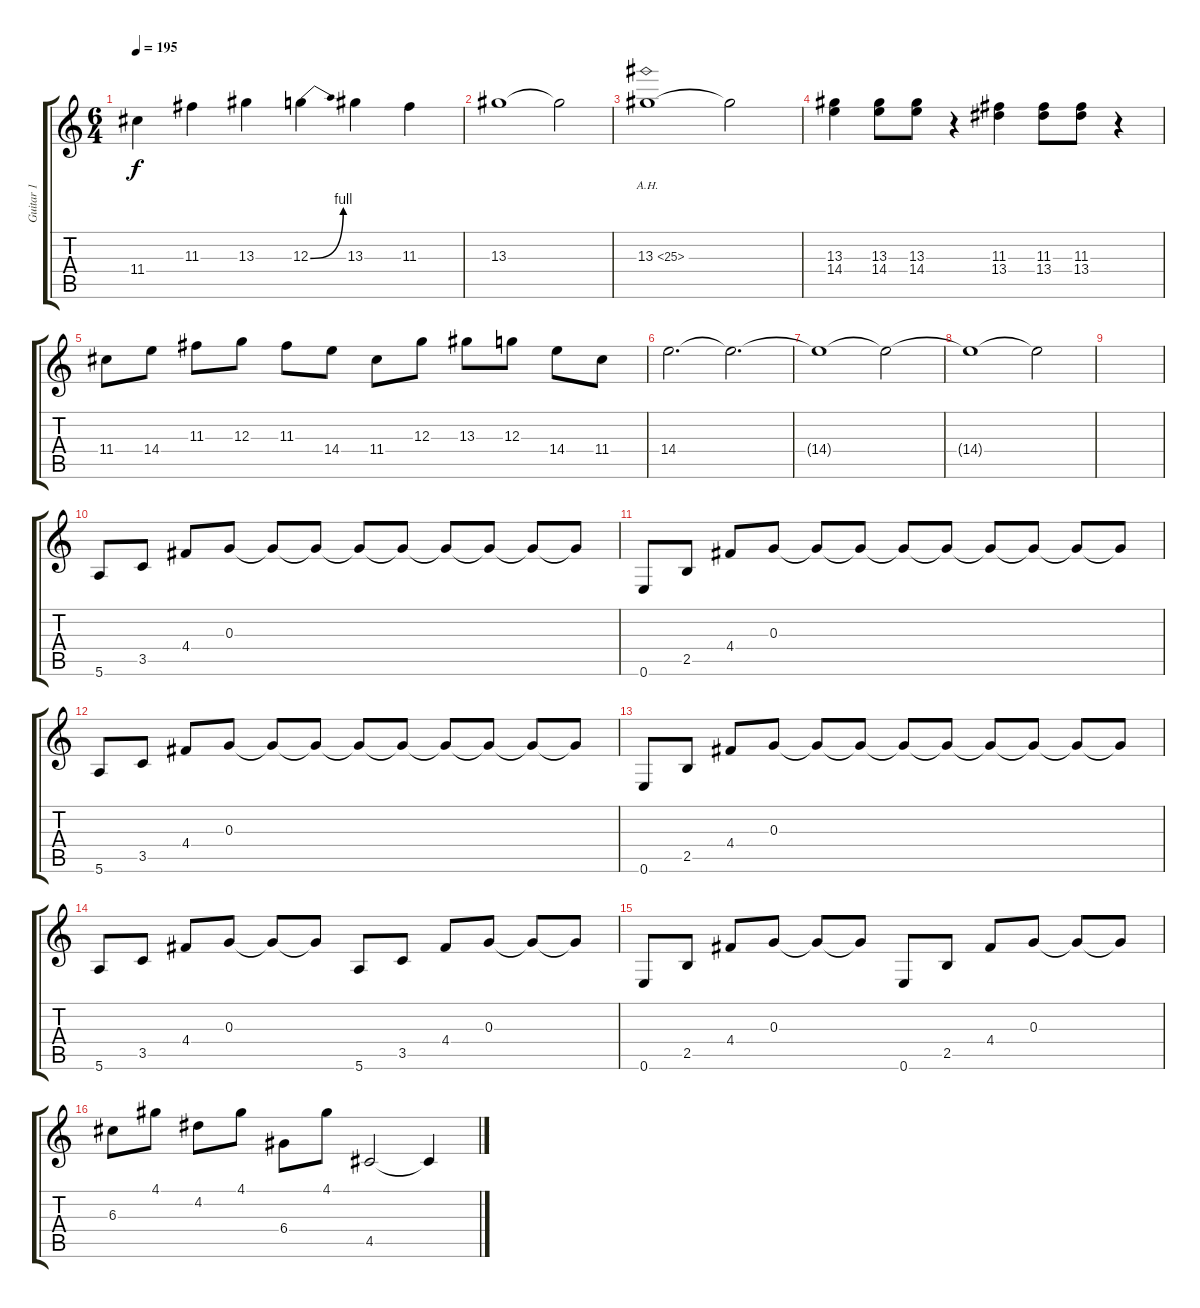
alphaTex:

\track ("Guitar 1" "Guitar 1") {solo instrument distortionguitar}
\staff {score tabs}
\tuning (E4 B3 G3 D3 A2 E2) {hide}
\ts (6 4)
\tempo 195
\clef g2
\ks c
11.4.4{dy f} 11.3.4 13.3.4 12.3{be (bend 0 0 60 4)}.4 13.3.4 11.3.4 |
13.3.1 13.3{t}.2 |
13.3{ah 12}.1 13.3{t}.2 |
(13.3 14.4).4 (13.3 14.4).8 (13.3 14.4).8 r.4 (11.3 13.4).4 (11.3 13.4).8 (11.3 13.4).8 r.4 |
11.4.8 14.4.8 11.3.8 12.3.8 11.3.8 14.4.8 11.4.8 12.3.8 13.3.8 12.3.8 14.4.8 11.4.8 |
14.4.2{d} 14.4{t}.2{d} |
14.4{t}.1 14.4{t}.2 |
14.4{t}.1 14.4{t}.2 |
|
5.6.8{balance 3 instrument acousticguitarsteel} 3.5.8 4.4.8 0.3.8 0.3{t}.8 0.3{t}.8 0.3{t}.8 0.3{t}.8 0.3{t}.8 0.3{t}.8 0.3{t}.8 0.3{t}.8 |
0.6.8 2.5.8 4.4.8 0.3.8 0.3{t}.8 0.3{t}.8 0.3{t}.8 0.3{t}.8 0.3{t}.8 0.3{t}.8 0.3{t}.8 0.3{t}.8 |
5.6.8 3.5.8 4.4.8 0.3.8 0.3{t}.8 0.3{t}.8 0.3{t}.8 0.3{t}.8 0.3{t}.8 0.3{t}.8 0.3{t}.8 0.3{t}.8 |
0.6.8 2.5.8 4.4.8 0.3.8 0.3{t}.8 0.3{t}.8 0.3{t}.8 0.3{t}.8 0.3{t}.8 0.3{t}.8 0.3{t}.8 0.3{t}.8 |
5.6.8 3.5.8 4.4.8 0.3.8 0.3{t}.8 0.3{t}.8 5.6.8 3.5.8 4.4.8 0.3.8 0.3{t}.8 0.3{t}.8 |
0.6.8 2.5.8 4.4.8 0.3.8 0.3{t}.8 0.3{t}.8 0.6.8 2.5.8 4.4.8 0.3.8 0.3{t}.8 0.3{t}.8 |
6.3.8 4.1.8 4.2.8 4.1.8 6.4.8 4.1.8 4.5.2 4.5{t}.4
